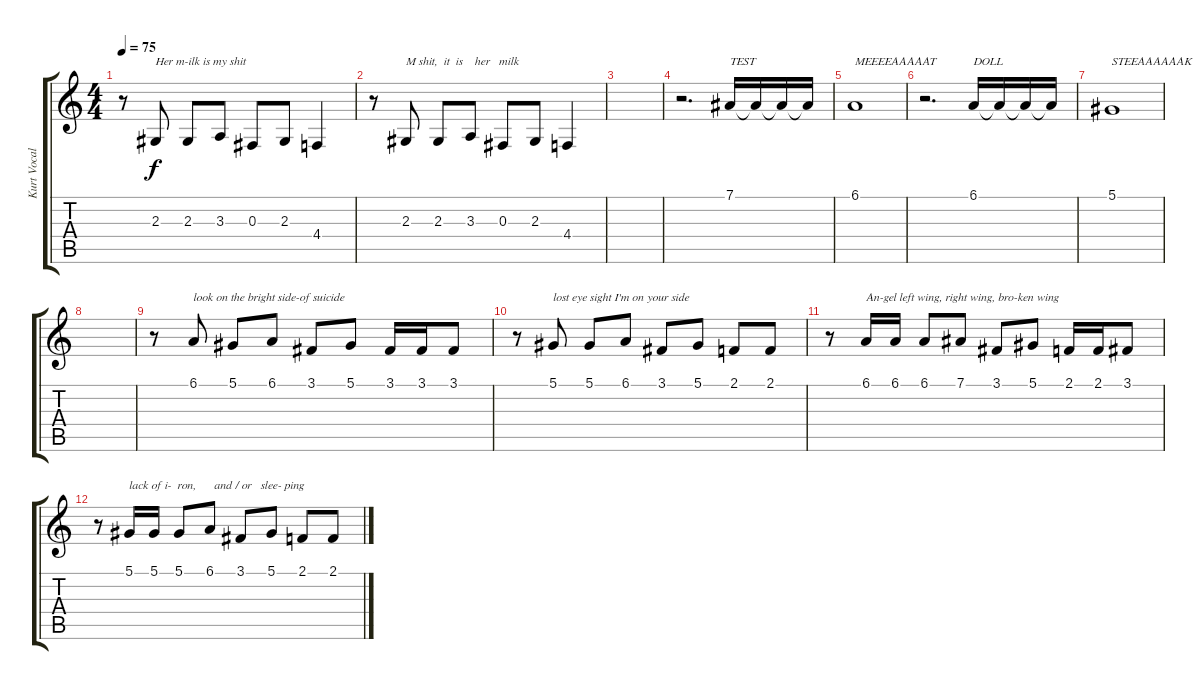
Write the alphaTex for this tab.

\track ("Kurt Vocals" "Kurt Vocal") {instrument lead1square}
\staff {score tabs}
\tuning (Eb4 Bb3 Gb3 Db3 Ab2 Eb2) {hide}
\ts (4 4)
\tempo 75
\clef g2
\ks c
r.8{dy f} 2.3.8{txt "Her m-ilk is my shit"} 2.3.8 3.3.8 0.3.8 2.3.8 4.4.4 |
r.8 2.3.8{txt "M shit,  it  is    her   milk"} 2.3.8 3.3.8 0.3.8 2.3.8 4.4.4 |
|
r.2{d} 7.1.16{txt "TEST"} 7.1{t}.16 7.1{t}.16 7.1{t}.16 |
6.1.1{txt "MEEEEAAAAAT"} |
r.2{d} 6.1.16{txt "DOLL"} 6.1{t}.16 6.1{t}.16 6.1{t}.16 |
5.1.1{txt "STEEAAAAAAK"} |
|
r.8 6.1.8{txt "look on the bright side-of suicide"} 5.1.8 6.1.8 3.1.8 5.1.8 3.1.16 3.1.16 3.1.8 |
r.8 5.1.8{txt "lost eye sight I'm on your side"} 5.1.8 6.1.8 3.1.8 5.1.8 2.1.8 2.1.8 |
r.8 6.1.16{txt "An-gel left wing, right wing, bro-ken wing"} 6.1.16 6.1.8 7.1.8 3.1.8 5.1.8 2.1.16 2.1.16 3.1.8 |
r.8 5.1.16{txt "lack of i-  ron,      and / or   slee- ping"} 5.1.16 5.1.8 6.1.8 3.1.8 5.1.8 2.1.8 2.1.8
